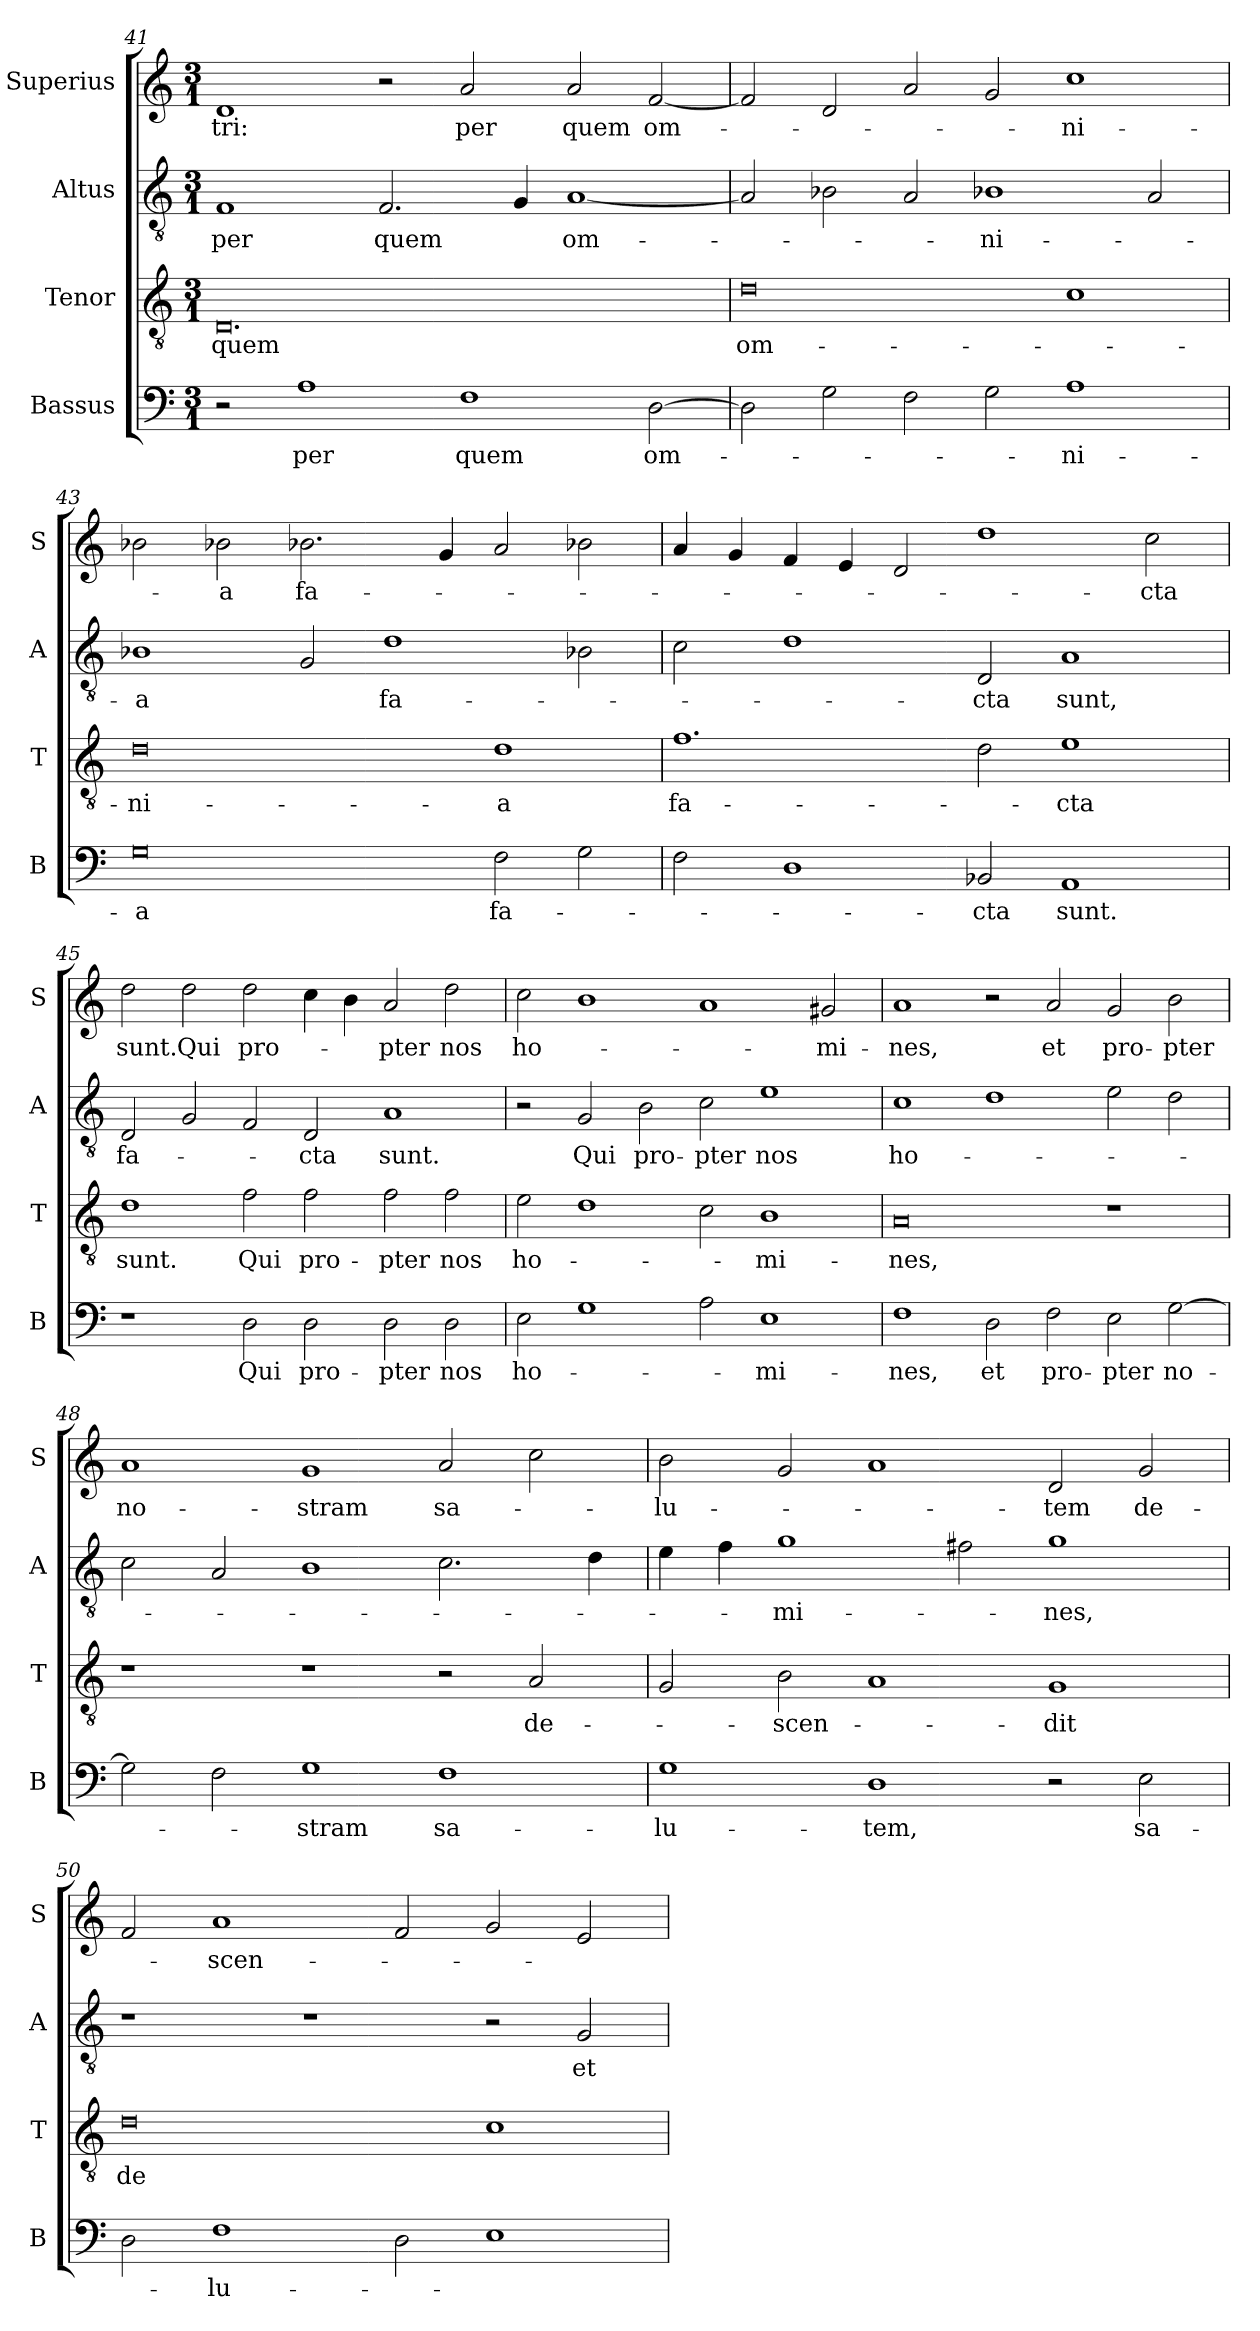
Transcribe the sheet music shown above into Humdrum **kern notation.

**kern	**text	**kern	**text	**kern	**text	**kern	**text
*part4	*part4	*part3	*part3	*part2	*part2	*part1	*part1
*staff4	*staff4	*staff3	*staff3	*staff2	*staff2	*staff1	*staff1
*I"Bassus	*	*I"Tenor	*	*I"Altus	*	*I"Superius	*
*I'B	*	*I'T	*	*I'A	*	*I'S	*
*clefF4	*	*clefGv2	*	*clefGv2	*	*clefG2	*
*k[]	*	*k[]	*	*k[]	*	*k[]	*
*M3/1	*	*M3/1	*	*M3/1	*	*M3/1	*
=41	=41	=41	=41	=41	=41	=41	=41
2r	.	0.D	quem	1F	per	1d	-tri:
1A	per	.	.	.	.	.	.
.	.	.	.	2.F	quem	2r	.
1F	quem	.	.	.	.	2a	per
.	.	.	.	4G	.	.	.
.	.	.	.	[1A	om-	2a	quem
[2D	om-	.	.	.	.	[2f	om-
=42	=42	=42	=42	=42	=42	=42	=42
2D]	.	0d	om-	2A]	.	2f]	.
2G	.	.	.	2B-X	.	2d	.
2F	.	.	.	2A	.	2a	.
2G	.	.	.	1B-X	-ni-	2g	.
1A	-ni-	1c	.	.	.	1cc	-ni-
.	.	.	.	2A	.	.	.
=43	=43	=43	=43	=43	=43	=43	=43
0G	-a	0d	-ni-	1B-X	-a	2b-X	.
.	.	.	.	.	.	2b-X	-a
.	.	.	.	2G	.	2.b-X	fa-
.	.	.	.	1d	fa-	.	.
.	.	.	.	.	.	4g	.
2F	fa-	1d	-a	.	.	2a	.
2G	.	.	.	2B-X	.	2b-X	.
=44	=44	=44	=44	=44	=44	=44	=44
2F	.	1.f	fa-	2c	.	4a	.
.	.	.	.	.	.	4g	.
1D	.	.	.	1d	.	4f	.
.	.	.	.	.	.	4e	.
.	.	.	.	.	.	2d	.
2BB-X	-cta	2d	.	2D	-cta	1dd	.
1AA	sunt.	1e	-cta	1A	sunt,	.	.
.	.	.	.	.	.	2cc	-cta
=45	=45	=45	=45	=45	=45	=45	=45
!	!	!	!	!	!LO:LY:i	!	!
1r	.	1d	sunt.	2D	fa-	2dd	sunt.
.	.	.	.	2G	.	2dd	Qui
2D	Qui	2f	Qui	2F	.	2dd	pro-
!	!	!	!	!	!LO:LY:i	!	!
2D	pro-	2f	pro-	2D	-cta	4cc	.
.	.	.	.	.	.	4b	.
!	!	!	!	!	!LO:LY:i	!	!
2D	-pter	2f	-pter	1A	sunt.	2a	-pter
2D	nos	2f	nos	.	.	2dd	nos
=46	=46	=46	=46	=46	=46	=46	=46
2E	ho-	2e	ho-	2r	.	2cc	ho-
1G	.	1d	.	2G	Qui	1b	.
.	.	.	.	2B	pro-	.	.
2A	.	2c	.	2c	-pter	1a	.
1E	-mi-	1B	-mi-	1e	nos	.	.
.	.	.	.	.	.	2g#X	-mi-
=47	=47	=47	=47	=47	=47	=47	=47
1F	-nes,	0A	-nes,	1c	ho-	1a	-nes,
2D	et	.	.	1d	.	2r	.
2F	pro-	.	.	.	.	2a	et
2E	-pter	1r	.	2e	.	2g	pro-
[2G	no-	.	.	2d	.	2b	-pter
=48	=48	=48	=48	=48	=48	=48	=48
2G]	.	1r	.	2c	.	1a	no-
2F	.	.	.	2A	.	.	.
1G	-stram	1r	.	1B	.	1g	-stram
!	!LO:LY:i	!	!	!	!	!	!
1F	sa-	2r	.	2.c	.	2a	sa-
.	.	2A	de-	.	.	2cc	.
.	.	.	.	4d	.	.	.
=49	=49	=49	=49	=49	=49	=49	=49
!	!LO:LY:i	!	!	!	!	!	!
1G	-lu-	2G	.	4e	.	2b	-lu-
.	.	.	.	4f	.	.	.
.	.	2B	-scen-	1g	-mi-	2g	.
!	!LO:LY:i	!	!	!	!	!	!
1D	-tem,	1A	.	.	.	1a	.
.	.	.	.	2f#X	.	.	.
2r	.	1G	-dit	1g	-nes,	2d	-tem
2E	sa-	.	.	.	.	2g	de-
=50	=50	=50	=50	=50	=50	=50	=50
!	!	!	!LO:LY:i	!	!	!	!
2D	.	0d	de	1r	.	2f	.
1F	-lu-	.	.	.	.	1a	-scen-
.	.	.	.	1r	.	.	.
2D	.	.	.	.	.	2f	.
1E	.	1c	.	2r	.	2g	.
.	.	.	.	2G	et	2e	.
=	=	=	=	=	=	=	=
*-	*-	*-	*-	*-	*-	*-	*-
